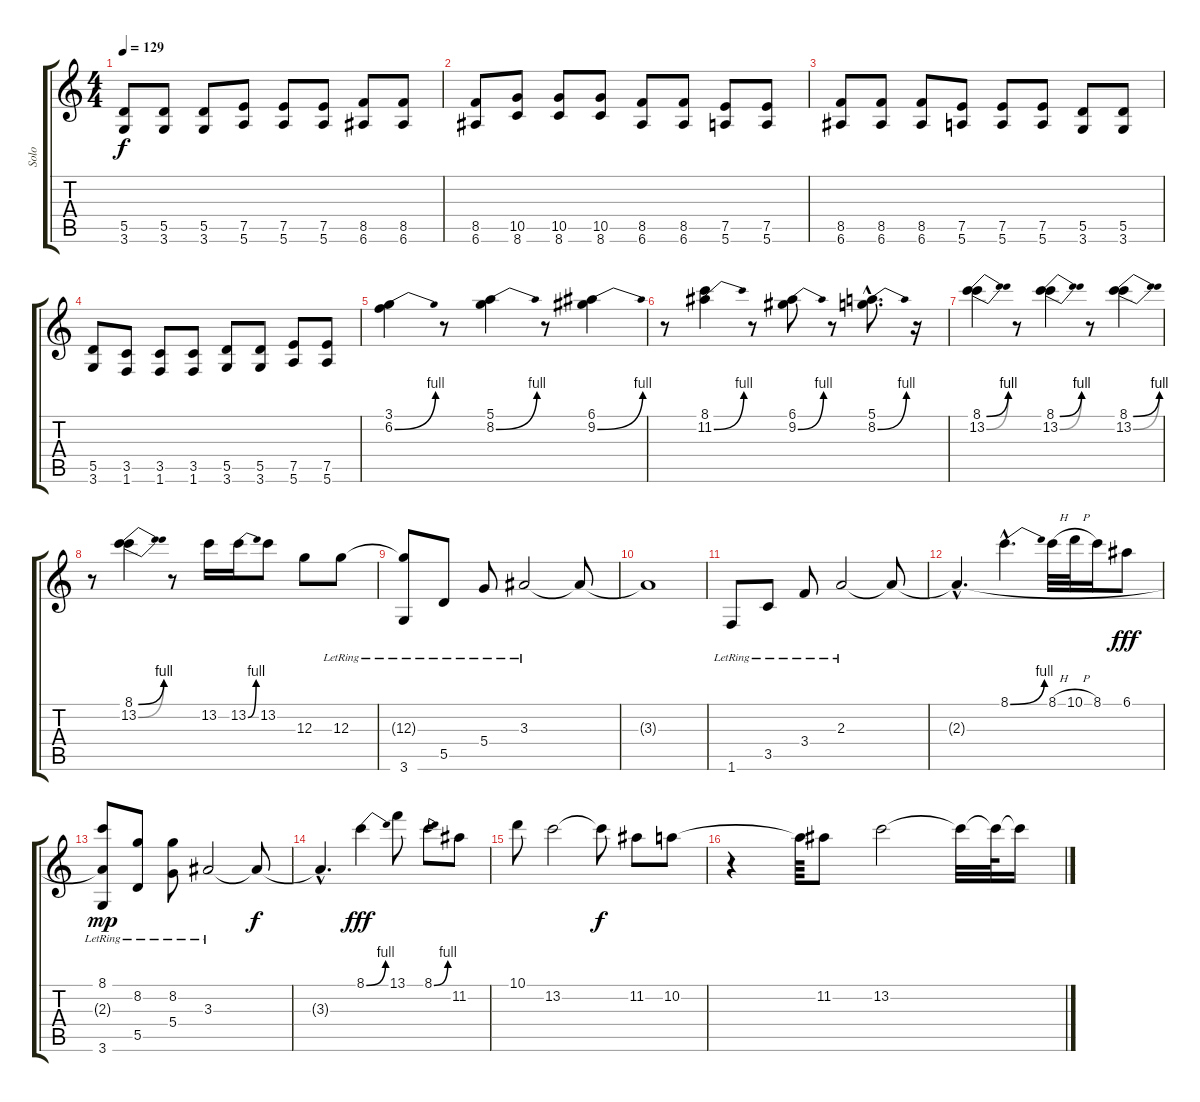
\track ("Solo" "Solo") {instrument overdrivenguitar}
\staff {score tabs}
\tuning (E4 B3 G3 D3 A2 E2) {hide}
\ts (4 4)
\tempo 129
\clef g2
\ks c
(5.5 3.6).8{dy f volume 11 instrument distortionguitar} (5.5 3.6).8 (5.5 3.6).8 (7.5 5.6).8 (7.5 5.6).8 (7.5 5.6).8 (8.5 6.6).8 (8.5 6.6).8 |
(8.5 6.6).8{volume 11} (10.5 8.6).8 (10.5 8.6).8 (10.5 8.6).8 (8.5 6.6).8 (8.5 6.6).8 (7.5 5.6).8 (7.5 5.6).8 |
(8.5 6.6).8{volume 11} (8.5 6.6).8 (8.5 6.6).8 (7.5 5.6).8 (7.5 5.6).8 (7.5 5.6).8 (5.5 3.6).8 (5.5 3.6).8 |
(5.5 3.6).8{volume 11} (3.5 1.6).8 (3.5 1.6).8 (3.5 1.6).8 (5.5 3.6).8 (5.5 3.6).8 (7.5 5.6).8 (7.5 5.6).8 |
(3.1 6.2{be (bend 0 0 60 4)}).4{volume 16} r.8 (5.1 8.2{be (bend 0 0 60 4)}).4 r.8 (6.1 9.2{be (bend 0 0 60 4)}).4 |
r.8 (8.1 11.2{be (bend 0 0 60 4)}).4 r.8 (6.1 9.2{be (bend 0 0 60 4)}).8 r.8 (5.1{hac} 8.2{be (bend 0 0 60 4) hac}).8{d} r.16 |
(8.1{be (bend 0 0 60 4)} 13.2{be (bend 0 0 60 4)}).4 r.8 (8.1{be (bend 0 0 60 4)} 13.2{be (bend 0 0 60 4)}).4 r.8 (8.1{be (bend 0 0 60 4)} 13.2{be (bend 0 0 60 4)}).4 |
r.8 (8.1{be (bend 0 0 60 4)} 13.2{be (bend 0 0 60 4)}).4 r.8 13.2.16 13.2{be (bend 0 0 60 4)}.16 13.2.8 12.3.8 12.3{lr}.8 |
(12.3{t} 3.6{lr}).8 5.5{lr}.8 5.4{lr}.8 3.3{lr}.2 3.3{t}.8 |
3.3{t}.1 |
1.6{lr}.8 3.5{lr}.8 3.4{lr}.8 2.3{lr}.2 2.3{t}.8 |
2.3{hac t}.4{d} 8.1{be (bend 0 0 60 4) hac}.4{d} 8.1{h}.32 10.1{h}.32 8.1.16 6.1.8{dy fff} |
(8.1 2.3{t} 3.6{lr}).8{dy mp} (8.2{lr} 5.5{lr}).8 (8.2{lr} 5.4{lr}).8 3.3{lr}.2 3.3{t}.8{dy f} |
3.3{hac t}.4{d} 8.1{be (bend 0 0 60 4)}.4{dy fff} 13.1.8 8.1{be (bend 0 0 60 4)}.8 11.2.8 |
10.1.8 13.2.2 13.2{t}.8{dy f} 11.2.8 10.2.8 |
r.4 10.2{t}.64 11.2.8 13.2.2 13.2{t}.32 13.2{t}.64 13.2{t}.16
